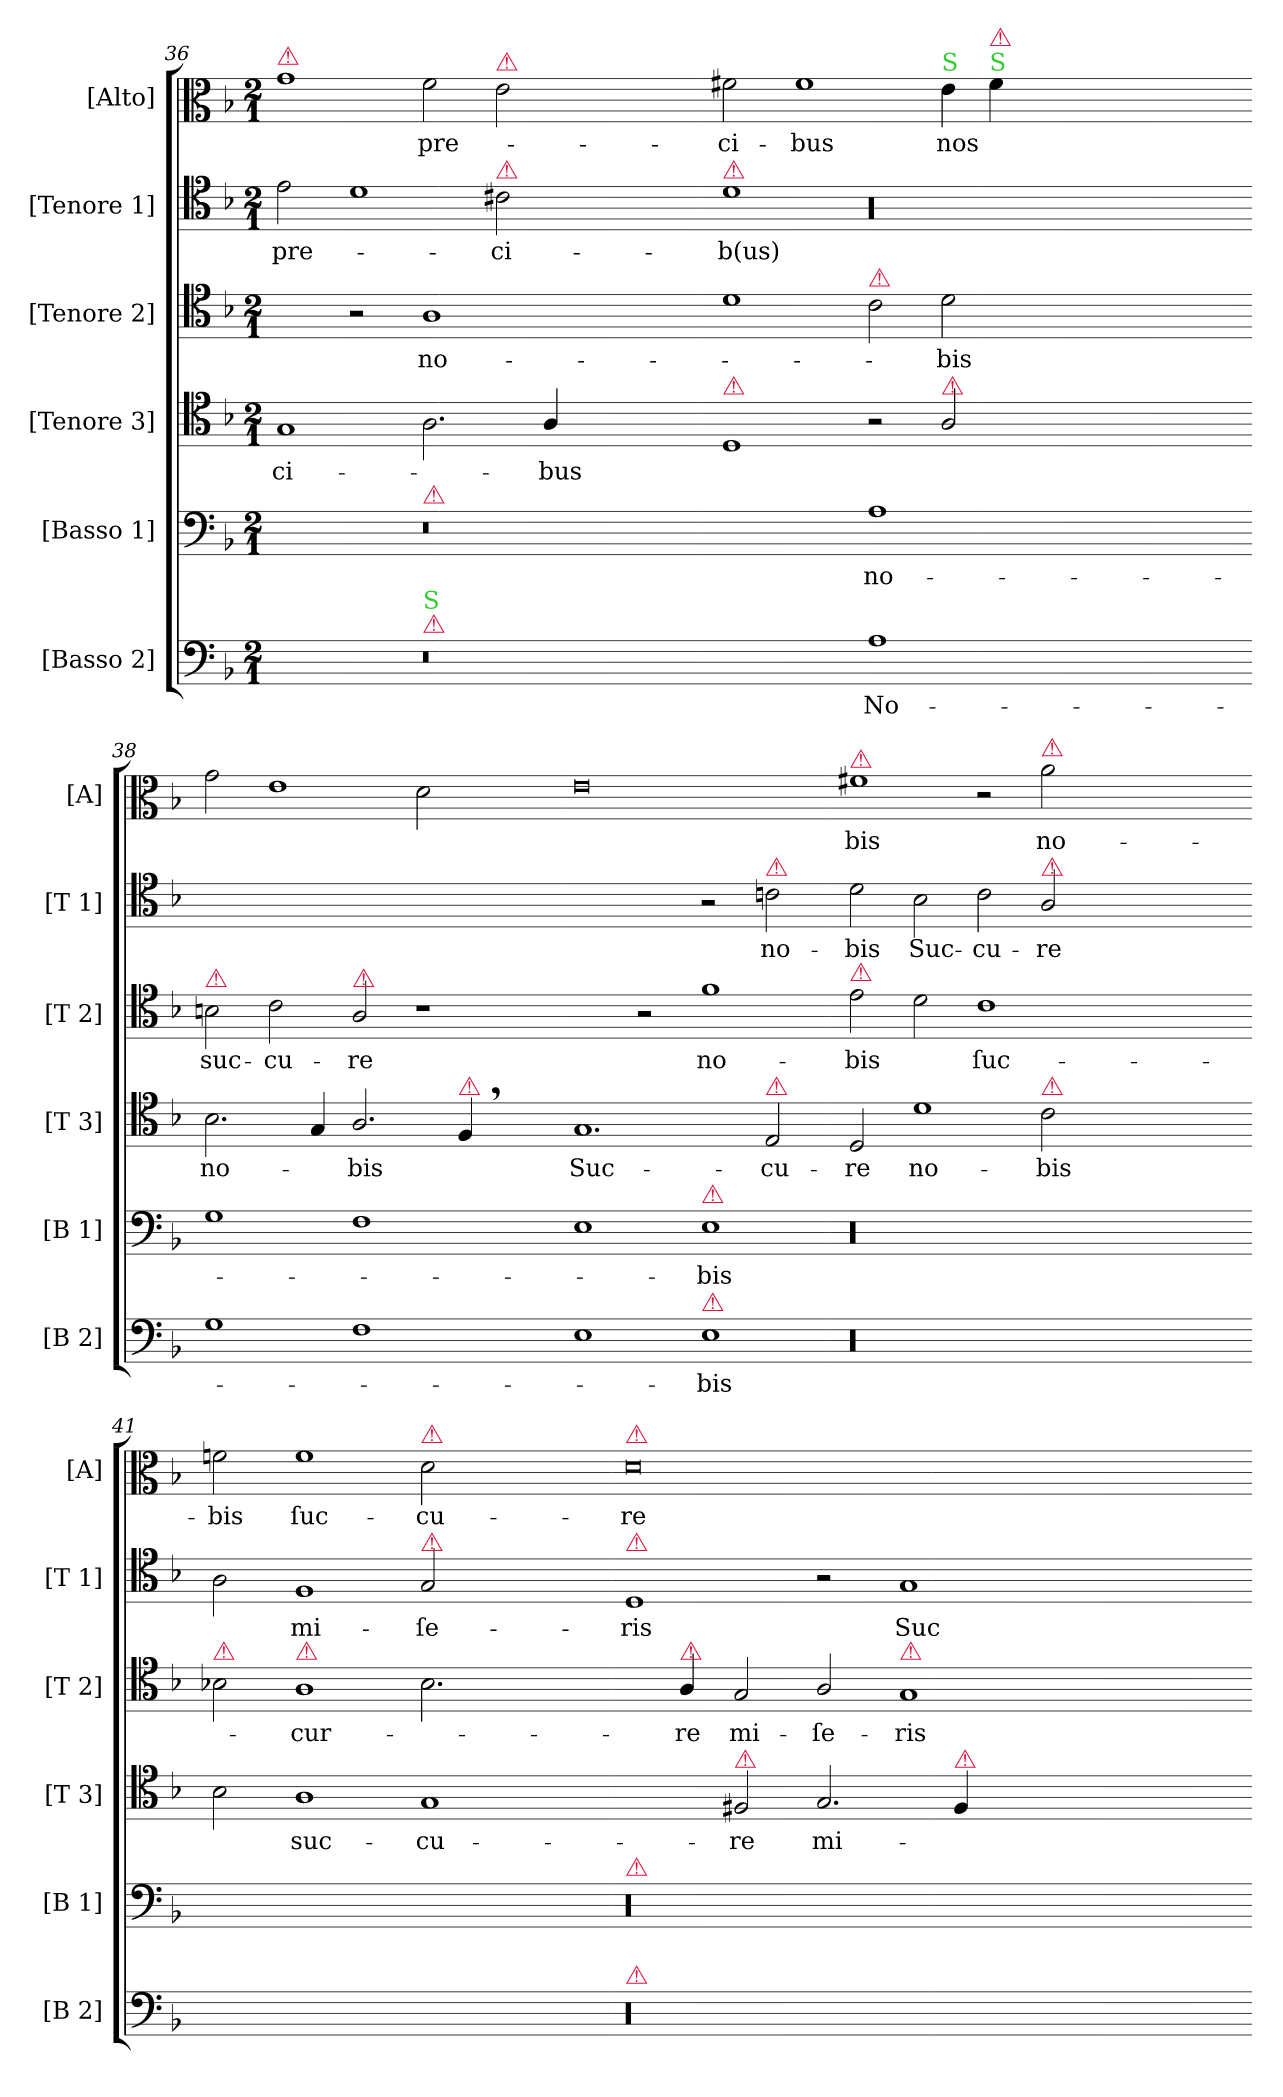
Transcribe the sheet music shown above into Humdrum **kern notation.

**kern	**text	**kern	**text	**kern	**text	**kern	**text	**kern	**text	**kern	**text
*part6	*part6	*part5	*part5	*part4	*part4	*part3	*part3	*part2	*part2	*part1	*part1
*staff6	*staff6	*staff5	*staff5	*staff4	*staff4	*staff3	*staff3	*staff2	*staff2	*staff1	*staff1
*I"[Basso 2]	*	*I"[Basso 1]	*	*I"[Tenore 3]	*	*I"[Tenore 2]	*	*I"[Tenore 1]	*	*I"[Alto]	*
*I'[B 2]	*	*I'[B 1]	*	*I'[T 3]	*	*I'[T 2]	*	*I'[T 1]	*	*I'[A]	*
*clefF4	*	*clefF4	*	*clefC4	*	*clefC4	*	*clefC4	*	*clefC3	*
*k[b-]	*	*k[b-]	*	*k[b-]	*	*k[b-]	*	*k[b-]	*	*k[b-]	*
*M2/1	*	*M2/1	*	*M2/1	*	*M2/1	*	*M2/1	*	*M2/1	*
=36	=36	=36	=36	=36	=36	=36	=36	=36	=36	=36	=36
!	!	!	!	!	!	!	!	!	!	!LO:TX:a:color=crimson:t=⚠	!
1ryy	.	1ryy	.	1G/	-ci-	2ryy	.	2e\	pre-	1g\	.
.	.	.	.	.	.	2r	.	1d\	.	.	.
!	!	!LO:TX:a:color=crimson:t=⚠	!	!	!	!	!	!	!	!	!
!LO:TX:a:color=crimson:t=⚠	!	!	!	!	!	!	!	!	!	!	!
!LO:TX:a:color=limegreen:t=S	!	!	!	!	!	!	!	!	!	!	!
0r	.	0r	.	2.A\	.	1A\	no-	.	.	2f\	pre-
!	!	!	!	!	!	!	!	!	!	!LO:TX:a:color=crimson:t=⚠	!
!	!	!	!	!	!	!	!	!LO:TX:a:color=crimson:t=⚠	!	!	!
.	.	.	.	.	.	.	.	2c#X\	-ci-	2e\	.
.	.	.	.	4A/	-bus	.	.	.	.	.	.
.	.	.	.	1ryy	.	1ryy	.	1ryy	.	1ryy	.
=37-	=37-	=37-	=37-	=37-	=37-	=37-	=37-	=37-	=37-	=37-	=37-
!	!	!	!	!	!	!	!	!LO:TX:a:color=crimson:t=⚠	!	!	!
!	!	!	!	!LO:TX:a:color=crimson:t=⚠	!	!	!	!	!	!	!
1ryy	.	1ryy	.	1D/	.	1d\	.	1d\	-b(us)	2f#X\	-ci-
.	.	.	.	.	.	.	.	.	.	1f#\	-bus
!	!	!	!	!	!	!LO:TX:a:color=crimson:t=⚠	!	!	!	!	!
1A\	No-	1A\	no-	2r	.	2c\	.	00r	.	.	.
!	!	!	!	!	!	!	!	!	!	!LO:TX:a:color=limegreen:t=S	!
!	!	!	!	!LO:TX:a:color=crimson:t=⚠	!	!	!	!	!	!	!
.	.	.	.	2A/	.	2d\	-bis	.	.	4e\	nos
!	!	!	!	!	!	!	!	!	!	!LO:TX:a:color=limegreen:t=S	!
!	!	!	!	!	!	!	!	!	!	!LO:TX:a:color=crimson:t=⚠	!
.	.	.	.	.	.	.	.	.	.	4f#\	.
0.ryy	.	0.ryy	.	0.ryy	.	0.ryy	.	.	.	0.ryy	.
=38-	=38-	=38-	=38-	=38-	=38-	=38-	=38-	=38-	=38-	=38-	=38-
!	!	!	!	!	!	!LO:TX:a:color=crimson:t=⚠	!	!	!	!	!
1G\	.	1G\	.	2.B-\	no-	2Bn\	suc-	0ryy	.	2g\	.
.	.	.	.	.	.	2c\	-cu-	.	.	1e\	.
.	.	.	.	4G/	.	.	.	.	.	.	.
!	!	!	!	!	!	!LO:TX:a:color=crimson:t=⚠	!	!	!	!	!
1F\	.	1F\	.	2.A/	-bis	2A/	-re	.	.	.	.
.	.	.	.	.	.	1r	.	.	.	2d\	.
!	!	!	!	!LO:TX:a:color=crimson:t=⚠	!	!	!	!	!	!	!
.	.	.	.	4F,</	.	.	.	.	.	.	.
2ryy	.	2ryy	.	2ryy	.	.	.	2ryy	.	2ryy	.
=39-	=39-	=39-	=39-	=39-	=39-	=39-	=39-	=39-	=39-	=39-	=39-
1E\	.	1E\	.	1.G/	Suc-	2ryy	.	1ryy	.	0e\	.
.	.	.	.	.	.	2r	.	.	.	.	.
!	!	!LO:TX:a:color=crimson:t=⚠	!	!	!	!	!	!	!	!	!
!LO:TX:a:color=crimson:t=⚠	!	!	!	!	!	!	!	!	!	!	!
1E\	-bis	1E\	-bis	.	.	1f\	no-	2r	.	.	.
!	!	!	!	!	!	!	!	!LO:TX:a:color=crimson:t=⚠	!	!	!
!	!	!	!	!LO:TX:a:color=crimson:t=⚠	!	!	!	!	!	!	!
.	.	.	.	2E/	-cu-	.	.	2cn\	no-	.	.
=40-	=40-	=40-	=40-	=40-	=40-	=40-	=40-	=40-	=40-	=40-	=40-
!	!	!	!	!	!	!	!	!	!	!LO:TX:a:color=crimson:t=⚠	!
!	!	!	!	!	!	!LO:TX:a:color=crimson:t=⚠	!	!	!	!	!
00r	.	00r	.	2D/	-re	2e\	-bis	2d\	-bis	1f#X\	bis
.	.	.	.	1d\	no-	2d\	.	2B-\	Suc-	.	.
.	.	.	.	.	.	1c\	ſuc-	2c\	-cu-	2r	.
!	!	!	!	!	!	!	!	!	!	!LO:TX:a:color=crimson:t=⚠	!
!	!	!	!	!	!	!	!	!LO:TX:a:color=crimson:t=⚠	!	!	!
!	!	!	!	!LO:TX:a:color=crimson:t=⚠	!	!	!	!	!	!	!
.	.	.	.	2c\	-bis	.	.	2A/	-re	2a\	no-
.	.	.	.	0ryy	.	0ryy	.	0ryy	.	0ryy	.
=41-	=41-	=41-	=41-	=41-	=41-	=41-	=41-	=41-	=41-	=41-	=41-
!	!	!	!	!	!	!LO:TX:a:color=crimson:t=⚠	!	!	!	!	!
0ryy	.	0ryy	.	2B-\	.	2B-X\	.	2A\	.	2fn\	-bis
!	!	!	!	!	!	!LO:TX:a:color=crimson:t=⚠	!	!	!	!	!
.	.	.	.	1A\	suc-	1A\	-cur-	1F/	mi-	1f\	ſuc-
!	!	!	!	!	!	!	!	!	!	!LO:TX:a:color=crimson:t=⚠	!
!	!	!	!	!	!	!	!	!LO:TX:a:color=crimson:t=⚠	!	!	!
.	.	.	.	1G/	-cu-	2.B-\	.	2G/	-ſe-	2d\	-cu-
2ryy	.	2ryy	.	.	.	.	.	2ryy	.	2ryy	.
.	.	.	.	.	.	4ryy	.	.	.	.	.
=42-	=42-	=42-	=42-	=42-	=42-	=42-	=42-	=42-	=42-	=42-	=42-
!	!	!	!	!	!	!	!	!	!	!LO:TX:a:color=crimson:t=⚠	!
!	!	!	!	!	!	!	!	!LO:TX:a:color=crimson:t=⚠	!	!	!
!	!	!LO:TX:a:color=crimson:t=⚠	!	!	!	!	!	!	!	!	!
!LO:TX:a:color=crimson:t=⚠	!	!	!	!	!	!	!	!	!	!	!
00r	.	00r	.	2ryy	.	4ryy	.	1D/	-ris	0d\	-re
!	!	!	!	!	!	!LO:TX:a:color=crimson:t=⚠	!	!	!	!	!
.	.	.	.	.	.	4A/	-re	.	.	.	.
!	!	!	!	!LO:TX:a:color=crimson:t=⚠	!	!	!	!	!	!	!
.	.	.	.	2F#X/	-re	2G/	mi-	.	.	.	.
.	.	.	.	2.G/	mi-	2A/	-ſe-	2r	.	.	.
!	!	!	!	!	!	!LO:TX:a:color=crimson:t=⚠	!	!	!	!	!
.	.	.	.	.	.	1G/	-ris	1G/	Suc-	.	.
!	!	!	!	!LO:TX:a:color=crimson:t=⚠	!	!	!	!	!	!	!
.	.	.	.	4F#/	.	.	.	.	.	.	.
.	.	.	.	0ryy	.	.	.	.	.	0ryy	.
.	.	.	.	.	.	1.ryy	.	1.ryy	.	.	.
=-	=-	=-	=-	=-	=-	=-	=-	=-	=-	=-	=-
*-	*-	*-	*-	*-	*-	*-	*-	*-	*-	*-	*-
